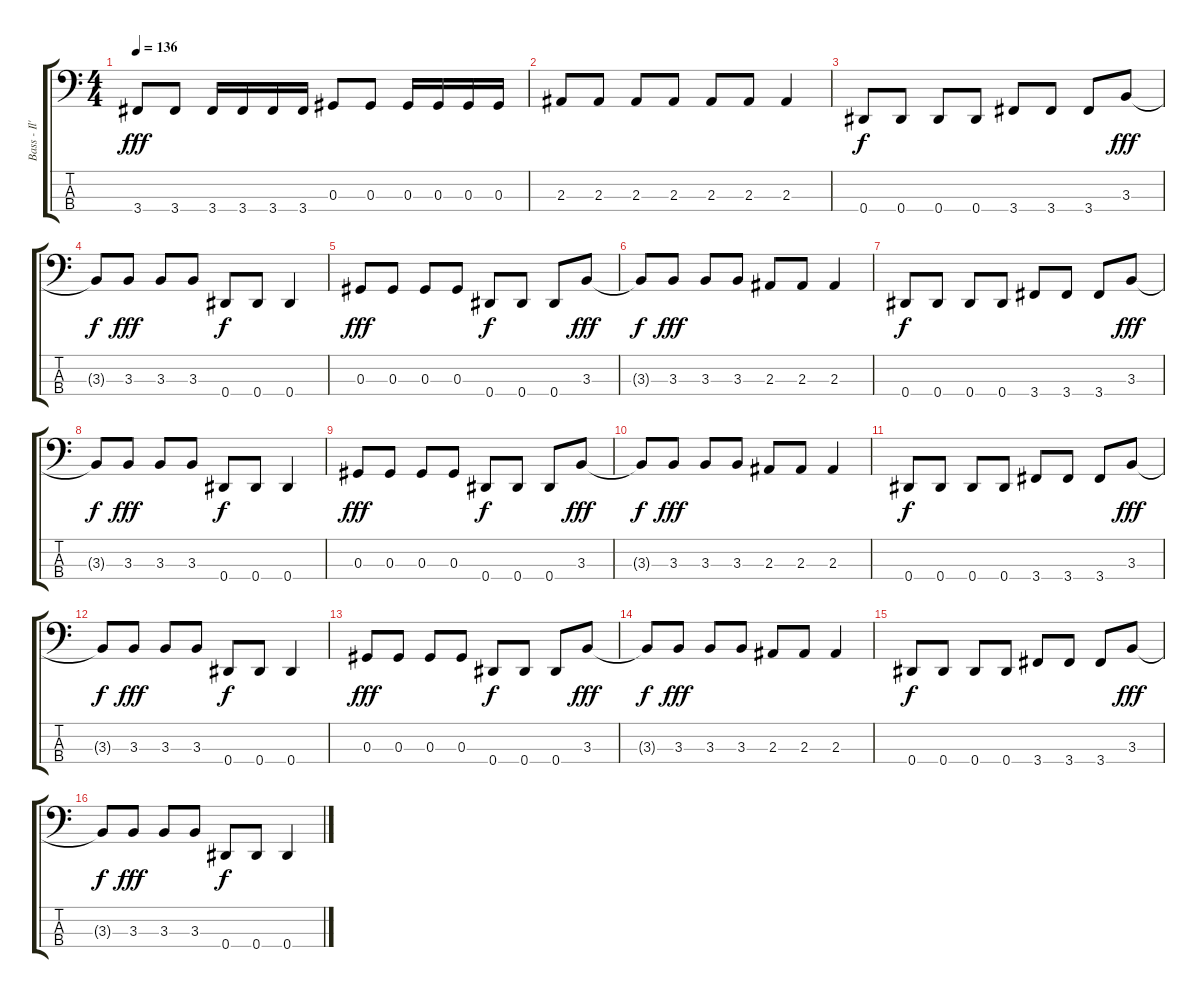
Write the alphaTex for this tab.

\track ("Bass - Il'ya Knyazev" "Bass - Il'") {instrument electricbassfinger}
\staff {score tabs}
\tuning (Gb2 Db2 Ab1 Eb1) {hide}
\ts (4 4)
\tempo 136
\clef f4
\ks c
3.4.8{dy fff} 3.4.8 3.4.16 3.4.16 3.4.16 3.4.16 0.3.8 0.3.8 0.3.16 0.3.16 0.3.16 0.3.16 |
2.3.8 2.3.8 2.3.8 2.3.8 2.3.8 2.3.8 2.3.4 |
0.4.8{dy f} 0.4.8 0.4.8 0.4.8 3.4.8 3.4.8 3.4.8 3.3.8{dy fff} |
3.3{t}.8{dy f} 3.3.8{dy fff} 3.3.8 3.3.8 0.4.8{dy f} 0.4.8 0.4.4 |
0.3.8{dy fff} 0.3.8 0.3.8 0.3.8 0.4.8{dy f} 0.4.8 0.4.8 3.3.8{dy fff} |
3.3{t}.8{dy f} 3.3.8{dy fff} 3.3.8 3.3.8 2.3.8 2.3.8 2.3.4 |
0.4.8{dy f} 0.4.8 0.4.8 0.4.8 3.4.8 3.4.8 3.4.8 3.3.8{dy fff} |
3.3{t}.8{dy f} 3.3.8{dy fff} 3.3.8 3.3.8 0.4.8{dy f} 0.4.8 0.4.4 |
0.3.8{dy fff} 0.3.8 0.3.8 0.3.8 0.4.8{dy f} 0.4.8 0.4.8 3.3.8{dy fff} |
3.3{t}.8{dy f} 3.3.8{dy fff} 3.3.8 3.3.8 2.3.8 2.3.8 2.3.4 |
0.4.8{dy f} 0.4.8 0.4.8 0.4.8 3.4.8 3.4.8 3.4.8 3.3.8{dy fff} |
3.3{t}.8{dy f} 3.3.8{dy fff} 3.3.8 3.3.8 0.4.8{dy f} 0.4.8 0.4.4 |
0.3.8{dy fff} 0.3.8 0.3.8 0.3.8 0.4.8{dy f} 0.4.8 0.4.8 3.3.8{dy fff} |
3.3{t}.8{dy f} 3.3.8{dy fff} 3.3.8 3.3.8 2.3.8 2.3.8 2.3.4 |
0.4.8{dy f} 0.4.8 0.4.8 0.4.8 3.4.8 3.4.8 3.4.8 3.3.8{dy fff} |
3.3{t}.8{dy f} 3.3.8{dy fff} 3.3.8 3.3.8 0.4.8{dy f} 0.4.8 0.4.4
